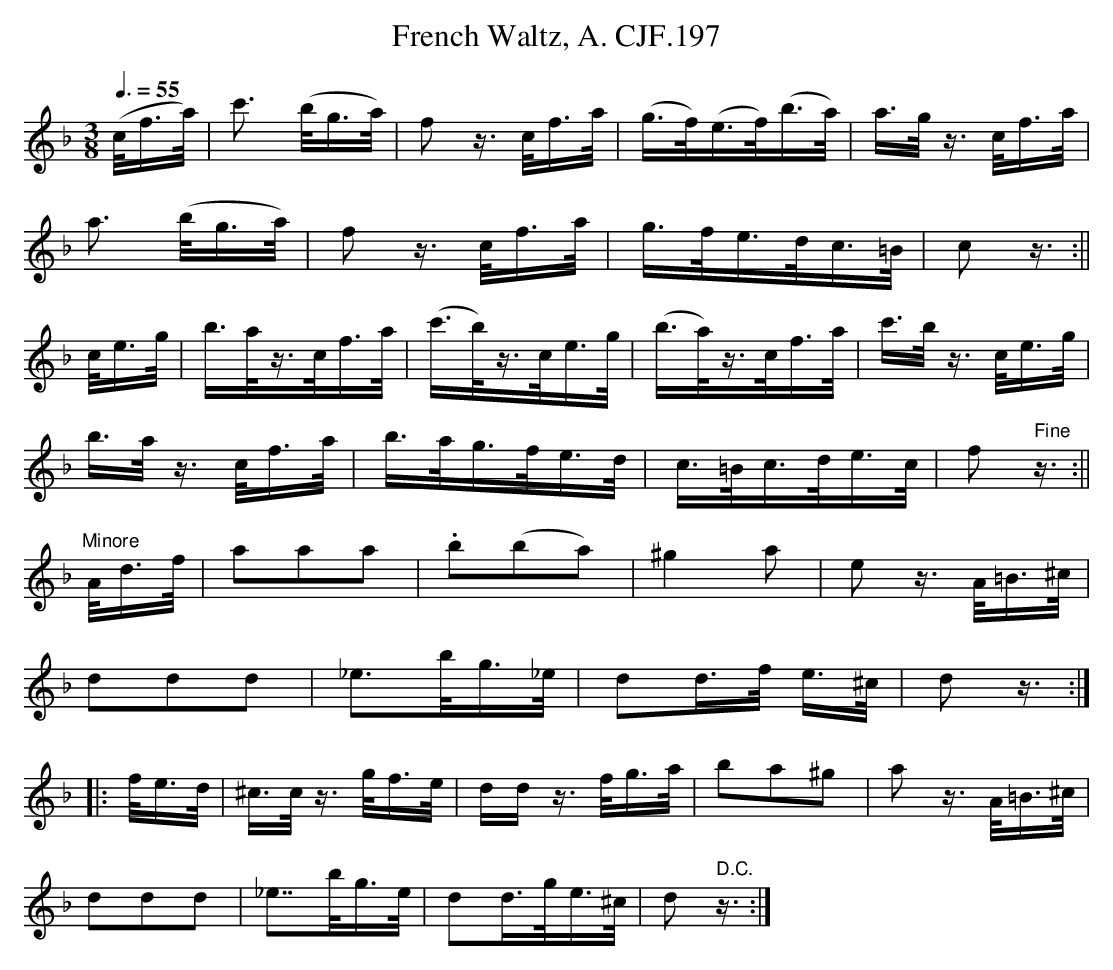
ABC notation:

X:1
T:French Waltz, A. CJF.197
M:3/8
L:1/32
Q:3/8=55
K:F
(cf3a)|c'6 (bg3a)|f4 z3cf3a|(g3f)(e3f)(b3a)|a3g z3cf3a|
a6 (bg3a)|f4 z3cf3a|g3fe3dc3=B|c4z3:||
ce3g|b3az3cf3a|(c'3b)z3ce3g|(b3a)z3cf3a|c'3b z3ce3g|
b3a z3cf3a|b3ag3fe3d|c3=Bc3de3c|f4" Fine"z3:||
"Minore"Ad3f|a4a4a4|.b4(b4a4)|^g8a4|e4 z3A=B3^c|
d4d4d4|_e6bg3_e|d4d3f e3^c|d4 z3:|
|:fe3d|^c3c z3gf3e|d2d2 z3fg3a|b4a4^g4|a4 z3A=B3^c|
d4d4d4|_e7bg3e|d4d3ge3^c|d4" D.C."z3:|
